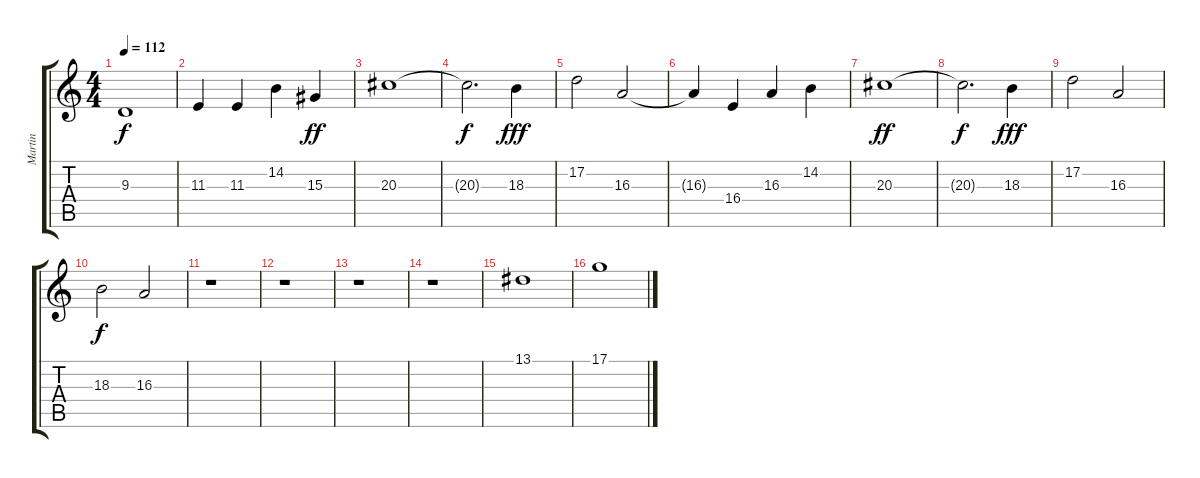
\track ("Martin" "Martin") {instrument stringensemble1}
\staff {score tabs}
\tuning (D4 A3 F3 C3 G2 D2) {hide}
\ts (4 4)
\tempo 112
\clef g2
\ks c
9.3.1{dy f} |
11.3.4 11.3.4 14.2.4 15.3.4{dy ff} |
20.3.1{volume 8 instrument choiraahs} |
20.3{t}.2{d dy f} 18.3.4{dy fff} |
17.2.2 16.3.2 |
16.3{t}.4 16.4.4 16.3.4 14.2.4 |
20.3.1{dy ff} |
20.3{t}.2{d dy f} 18.3.4{dy fff} |
17.2.2 16.3.2 |
18.3.2{dy f} 16.3.2 |
r.1{volume 10} |
r.1 |
r.1 |
r.1 |
13.1.1{volume 12 instrument churchorgan} |
17.1.1
